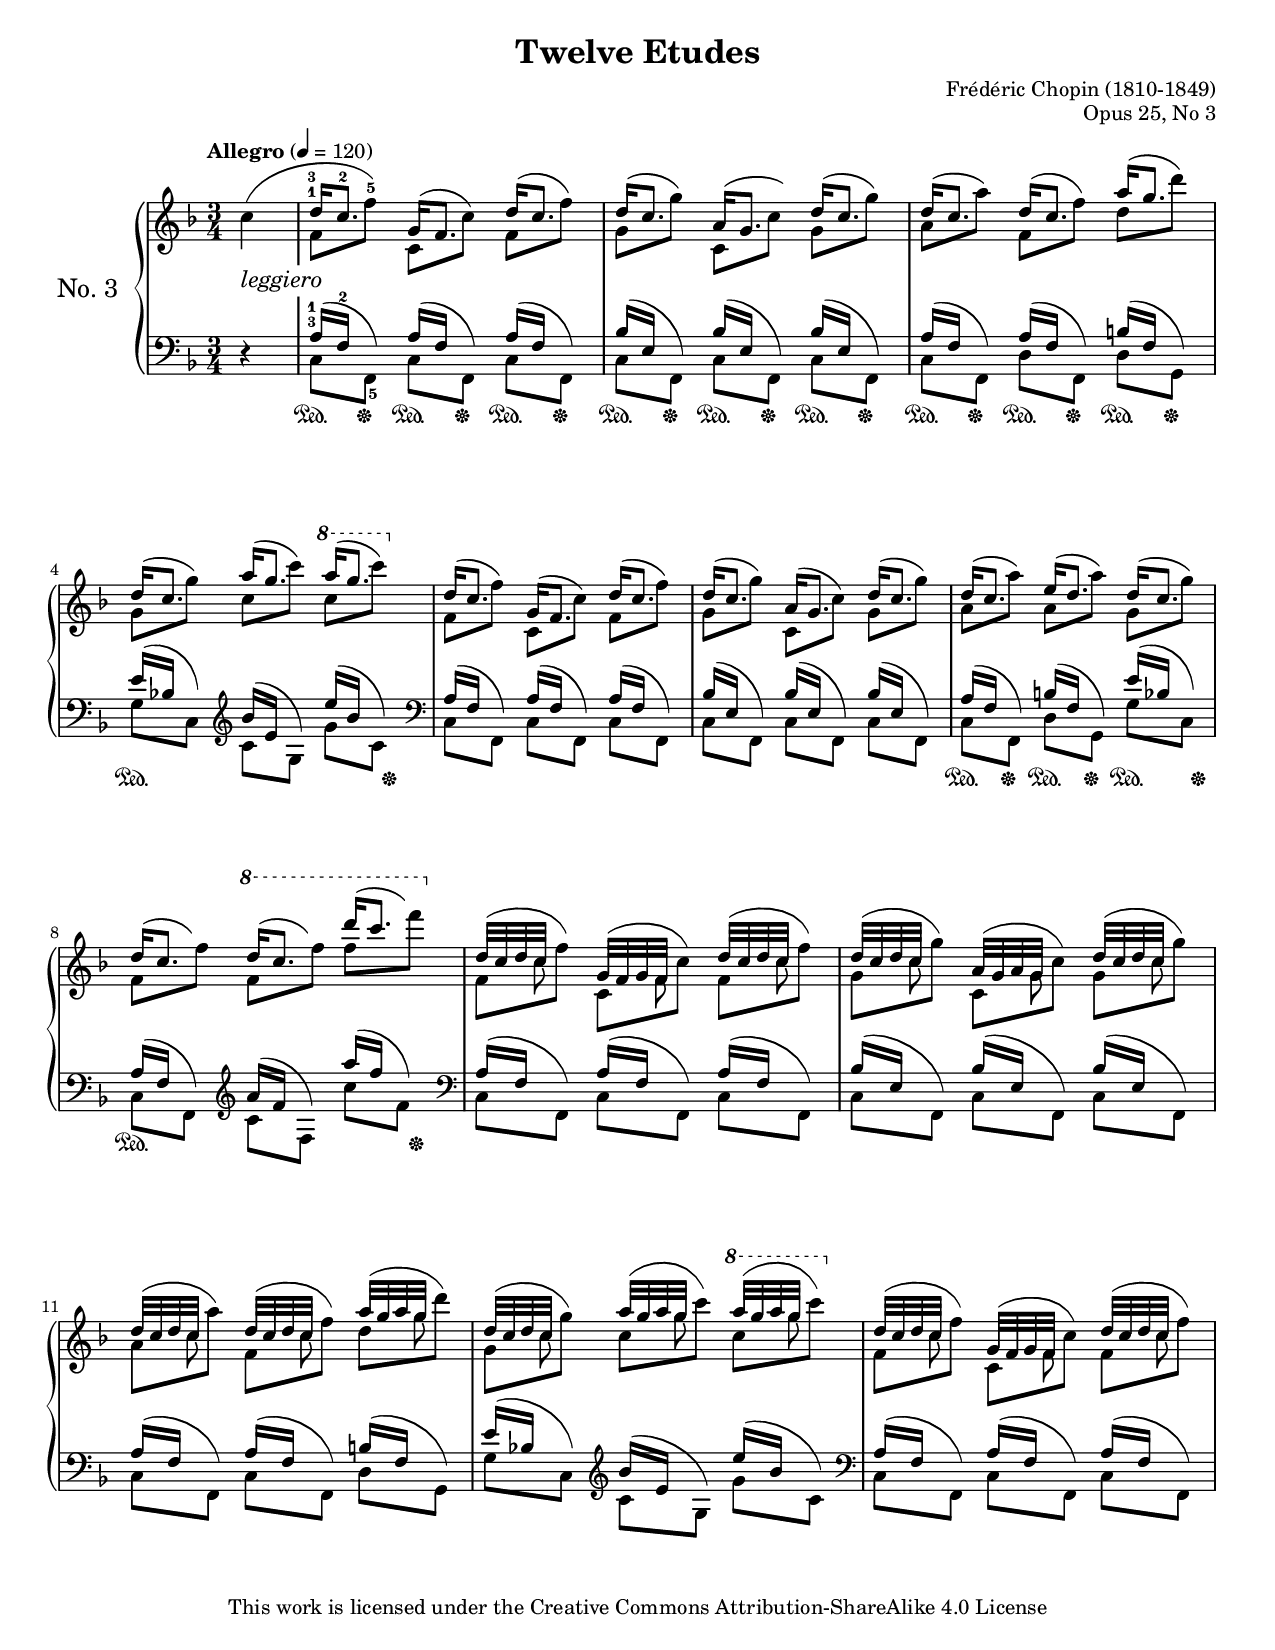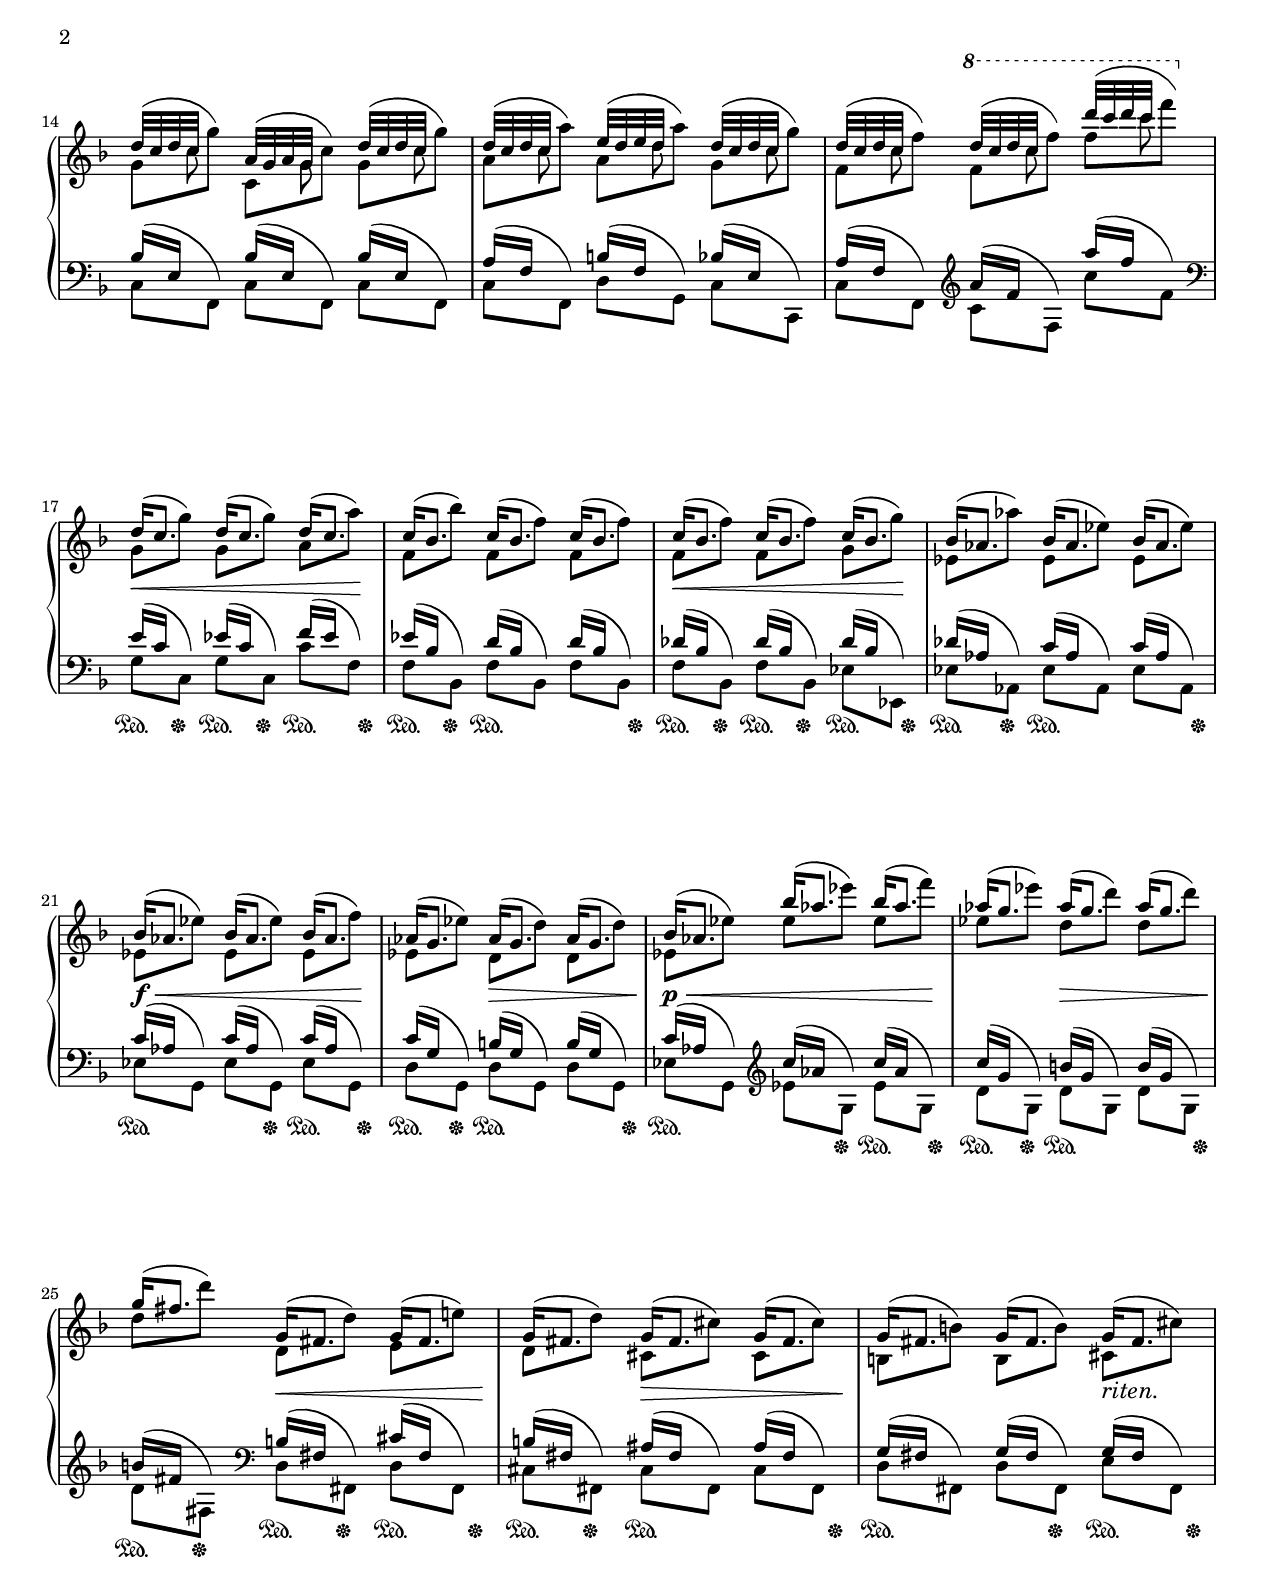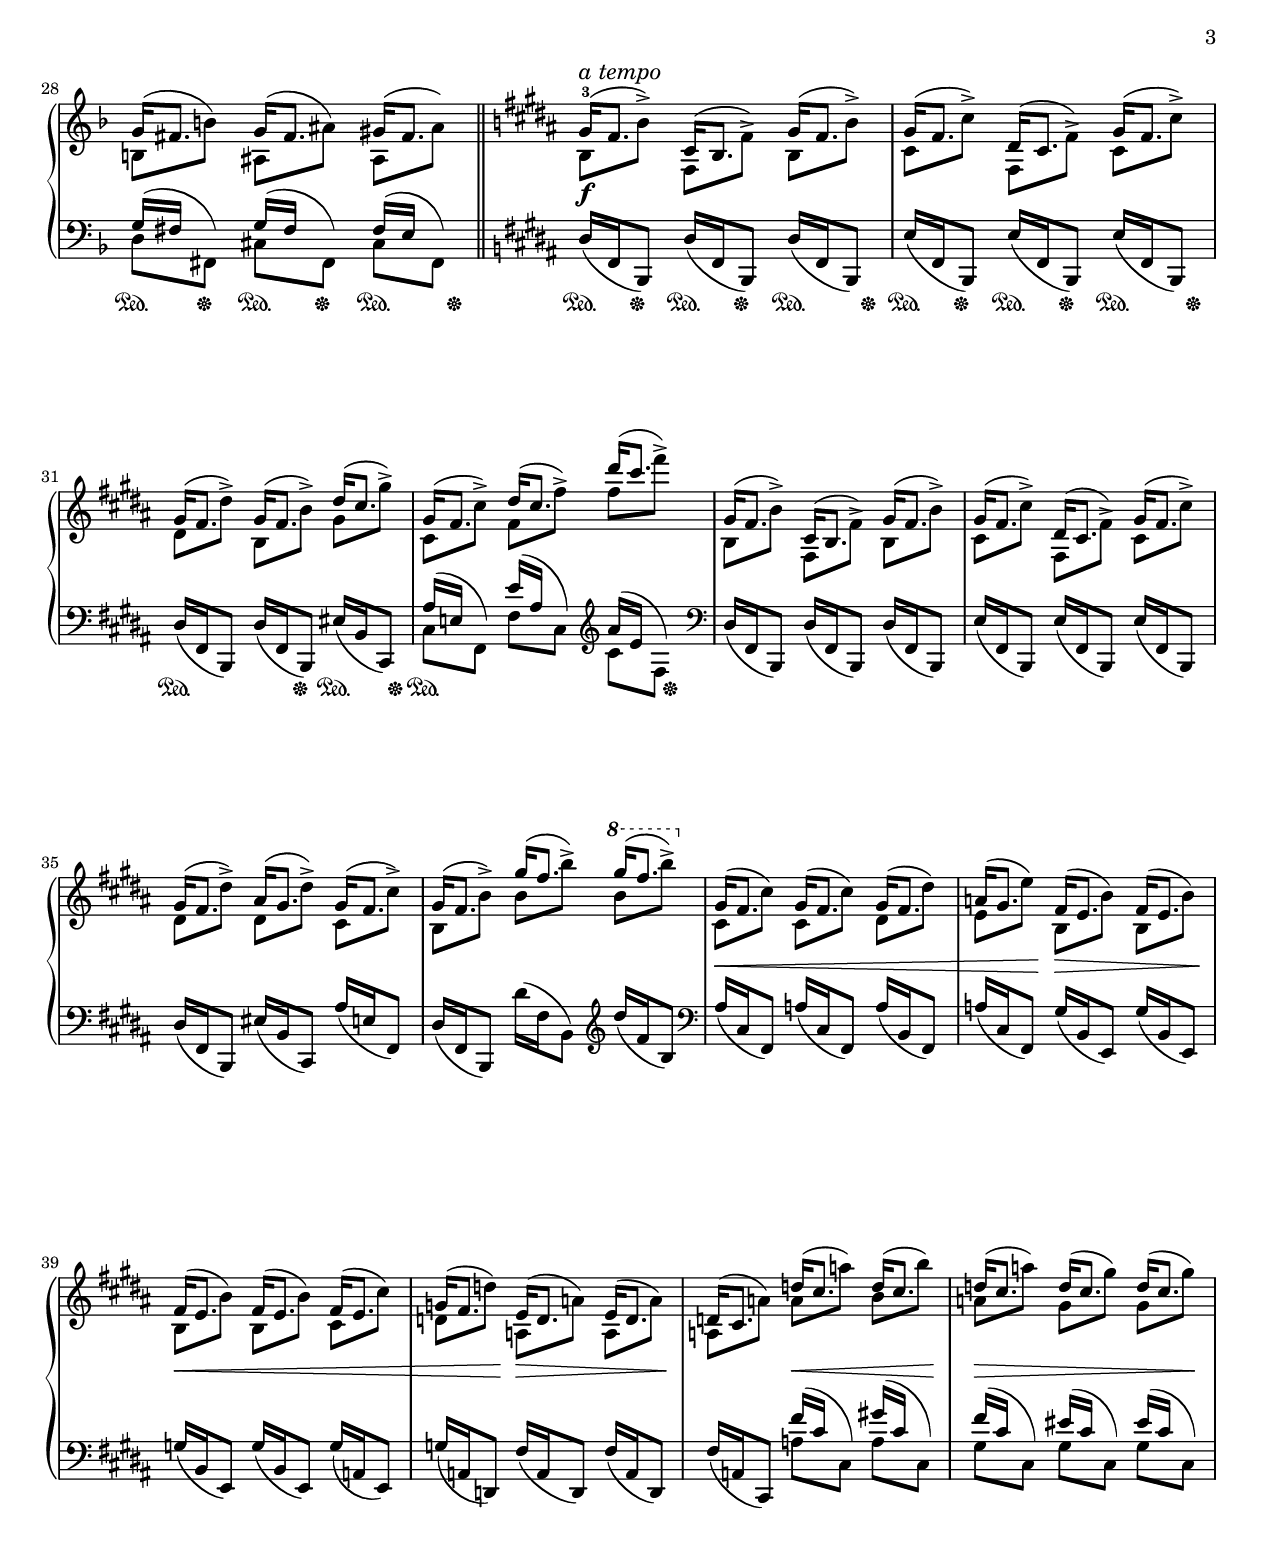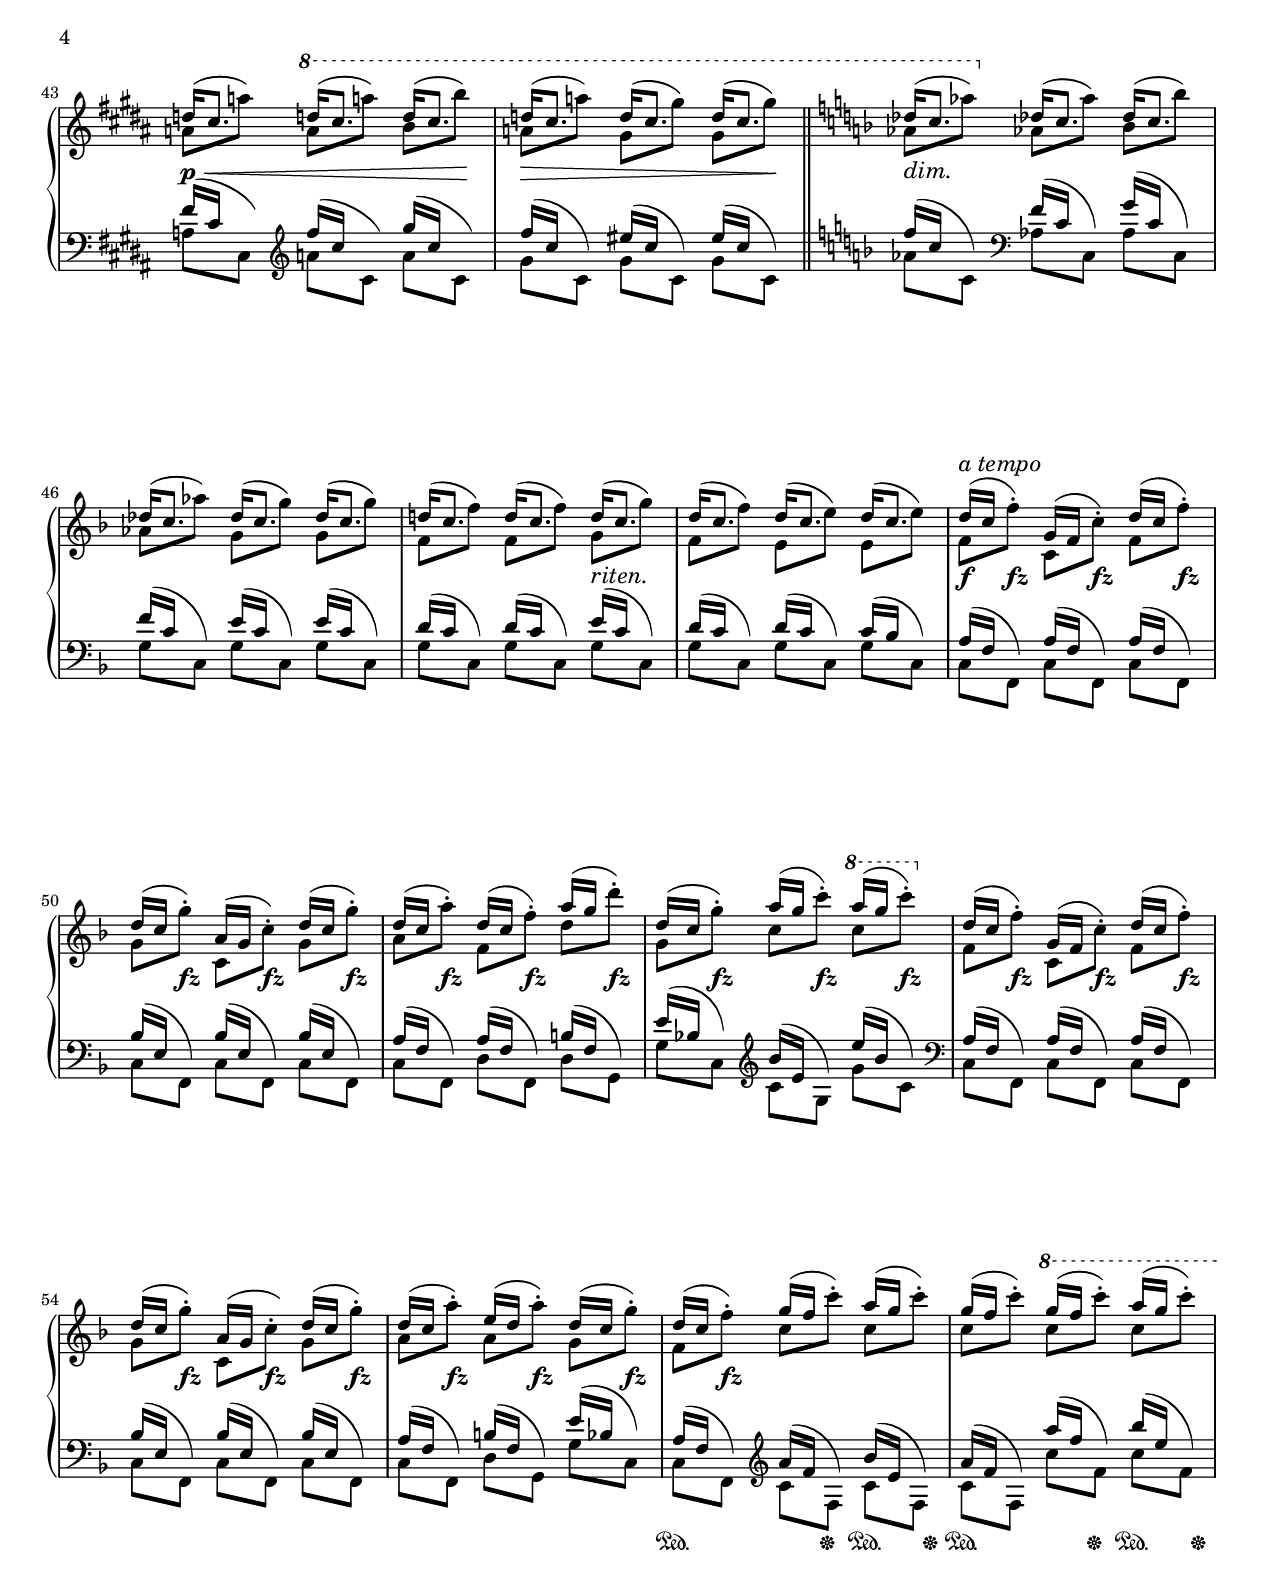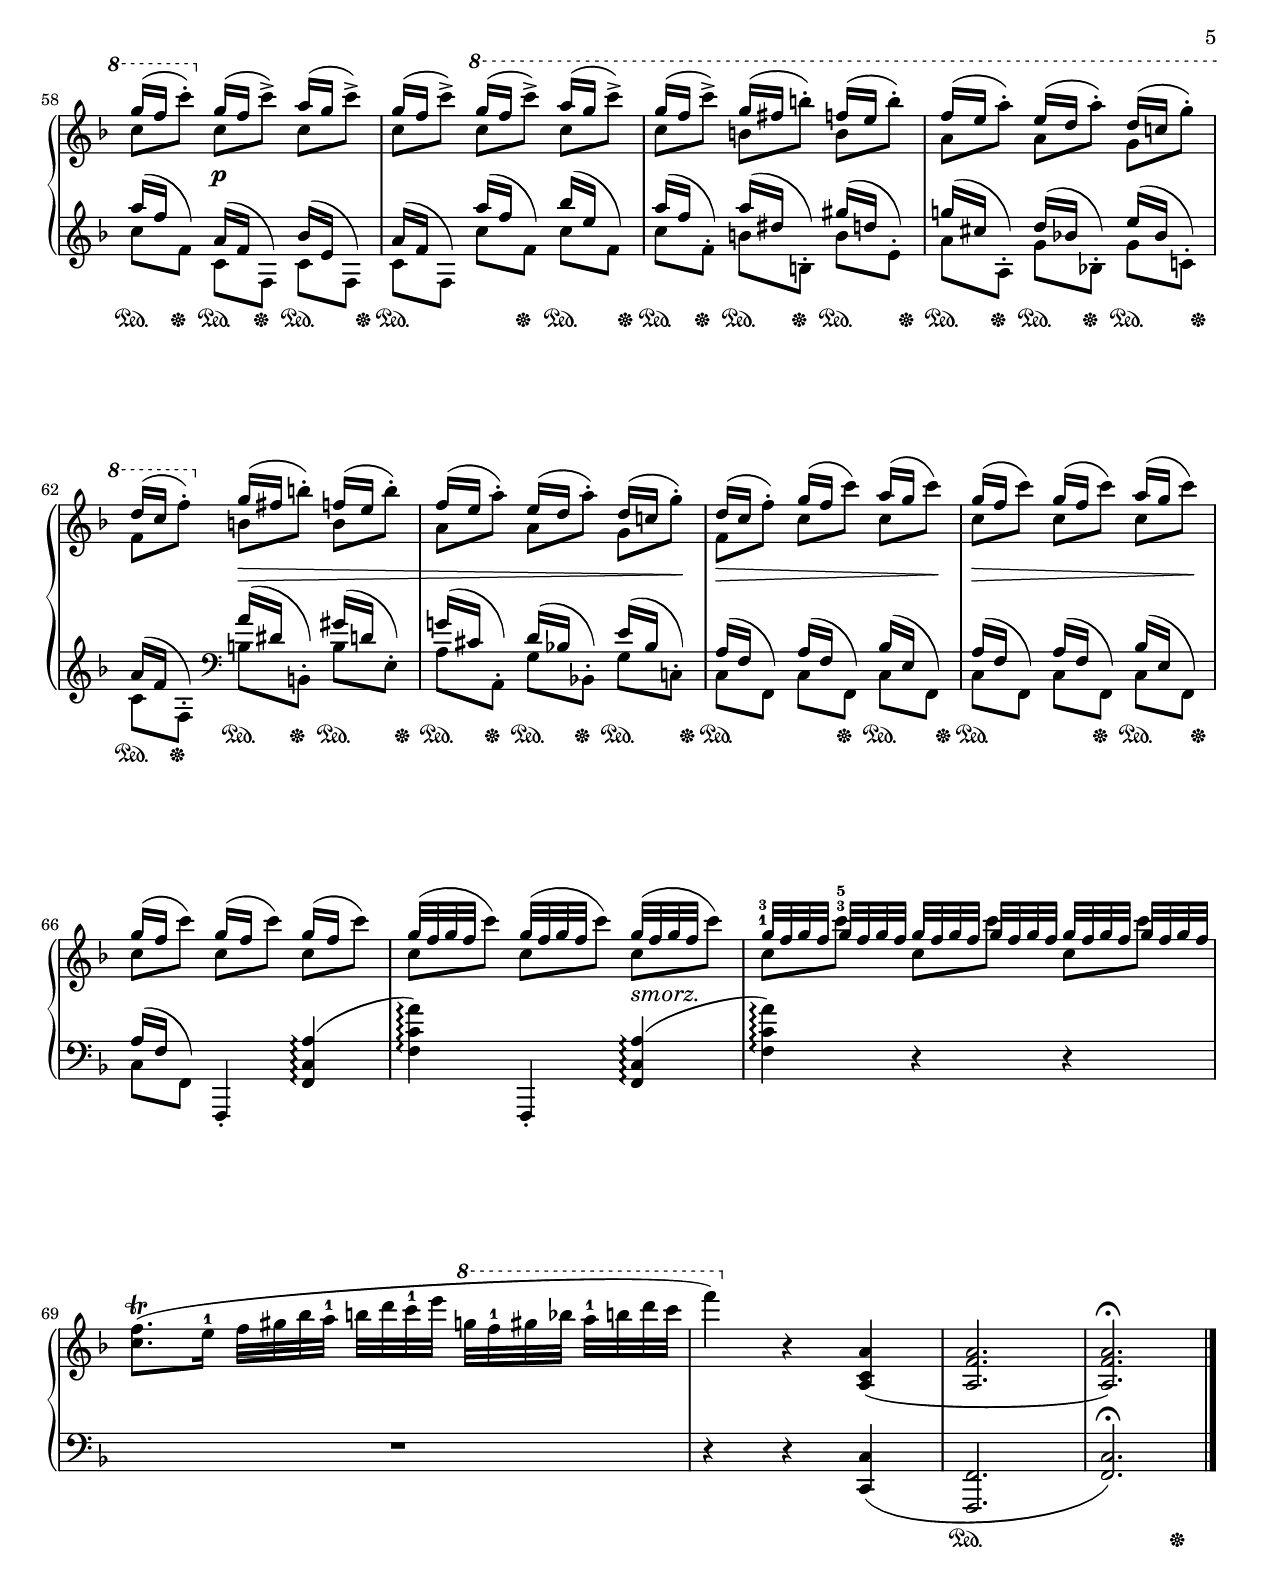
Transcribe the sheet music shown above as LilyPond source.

\version "2.24.0"
\language "english"

\include "includes/header-paper.ily"
%...+....1....+....2....+....3....+....4....+....5....+....6....+....7....+....
\version "2.24.0"

\include "global-variables.ily"

%%% Positions and shapes %%%

moveFingerA = {
   \temporary \override Fingering.X-offset = 0.25
   \temporary \override Fingering.add-stem-support = ##f
}
revertFingerA = \undo \moveFingerA

moveFingerB = {
   \temporary \override Fingering.X-offset = -0.5
   \temporary \override Fingering.add-stem-support = ##f
}
revertFingerB = \undo \moveFingerB

moveOttavaA = 
  \tweak OttavaBracket.outside-staff-priority ##f
  \tweak OttavaBracket.Y-offset 9 
  \etc
  
moveAccentA = -\offset Y-offset -2.75 \etc

spa = \tweak positions #'(0 . 0) \etc
spb = \tweak positions #'(0 . 1) \etc
spc = \tweak positions #'(0 . 4) \etc
spd = \tweak positions #'(0 . 7) \etc

ssa = \shape #'((0 . 0) (0 . 1) (0 . 1) (0 . 1)) \etc
ssb = \shape #'((0 . 0) (0 . 0) (0 . 0) (-0.5 . -2)) \etc
ssc = \shape #'((0 . 0) (0 . 0) (0 . 0) (0 . -2)) \etc
ssd = \shape #'((0 . 0) (0 . 0) (0 . 0) (0 . -1.5)) \etc
sse = \shape #'((0 . 0) (0 . 0) (0 . 0) (0 . -3)) \etc
ssf = \shape #'((0 . 0) (0 . 0) (0 . 0) (0 . -0.5)) \etc
ssg = \shape #'((0 . 0) (0 . 0) (0 . 0) (0 . 0.25)) \etc
ssh = \shape #'((0 . 0) (0 . 0) (0 . 0) (0 . -1)) \etc
ssi = \shape #'((0 . 0) (0 . 0) (0 . 0) (0 . -0.25)) \etc
ssj = \shape #'((0 . 0) (0 . -1) (0 . -1) (0 . -2)) \etc
ssk = \shape #'((0 . 0) (0 . 0.25) (0 . 0.25) (0 . 0)) \etc

%%% Music %%%

global = {
  \time 3/4
  \set Timing.beamExceptions = #'()
  \set Timing.baseMoment = #(ly:make-moment 1/4)
  \set Timing.beatStructure = 1,1,1
  \key f \major
  \accidentalStyle piano
  \override Fingering.avoid-slur = #'inside
}

rightHandUpper = \relative {
  \oneVoice
  \partial 4 c''4-\ssa (
  \voiceOne
  \moveFingerB d16[-1-3 \revertFingerB c8.*1/3]-2 \ohn f8) 
    g,16-\spa ([ f8.*1/3] \ohn c'8)
    d16-\spa ([ c8.*1/3] \ohn f8) |
  d16-\spa ([ c8.*1/3] \ohn g'8)
    a,16([ g8.*1/3] \ohn c8)
    d16-\spa ([ c8.*1/3] \ohn g'8) |
  d16-\spa ([ c8.*1/3] \ohn a'8)
    d,16-\spa ([ c8.*1/3] \ohn f8)
    a16-\spa ([ g8.*1/3] \ohn d'8) |
  d,16-\spa ([ c8.*1/3] \ohn g'8)
    a16-\spa ([ g8.*1/3] \ohn c8)
    \ottava 1 a'16-\spa ([ g8.*1/3] \ohn c8) |
  \ottava 0 d,,16-\spa ([ c8.*1/3] \ohn f8)
    g,16-\spa ([ f8.*1/3] \ohn c'8)
    d16-\spa ([ c8.*1/3] \ohn f8) |
  d16-\spa ([ c8.*1/3] \ohn g'8)
    a,16-\spa ([ g8.*1/3] \ohn c8)
    d16-\spa ([ c8.*1/3] \ohn g'8) |
  d16-\spa ([ c8.*1/3] \ohn a'8) 
    e16-\spa ([ d8.*1/3] \ohn a'8)
    d,16-\spa ([ c8.*1/3] \ohn g'8) |
  d16-\spa ([ c8.*1/3] \ohn g'8)
    \ottava 1 d'16-\spa ([ c8.*1/3] \ohn g'8)
    d'16-\spa ([ c8.*1/3] \ohn g'8) |
    
  \barNumberCheck 9
  \ottava 0
  << { d,,32-\ssb ([ c d c] \ohn f8) } \\ { s16. c8*1/4 s8  } >>
    << { g32-\ssb ([ f g f] \ohn c'8) } \\ { s16. f,8*1/4 s8  } >>
    << { d'32-\ssb ([ c d c] \ohn f8) } \\ { s16. c8*1/4 s8  } >> |
  << { d32-\ssc ([ c d c] \ohn g'8) } \\ { s16. c,8*1/4 s8  } >>
    << { a32-\ssb ([ g a g] \ohn c8) } \\ { s16. g8*1/4 s8  } >>
    << { d'32-\ssc ([ c d c] \ohn g'8) } \\ { s16. c,8*1/4 s8  } >> |
  << { d32-\ssd ([ c d c] \ohn a'8) } \\ { s16. c,8*1/4 s8  } >>
    << { d32-\ssb ([ c d c] \ohn f8) } \\ { s16. c8*1/4 s8  } >>
    << { a'32-\ssd ([ g a g] \ohn d'8) } \\ { s16. g,8*1/4 s8  } >> |
  << { d32-\ssc ([ c d c] \ohn g'8) } \\ { s16. c,8*1/4 s8  } >>
    << { a'32-\sse ([ g a g] \ohn c'8) } \\ { s16. g,8*1/4 s8  } >>
    \moveOttavaA \ottava 1
    << { a'32-\sse ([ g a g] \ohn c'8) } \\ { s16. g,8*1/4 s8  } >> |
  \ottava 0
  << { d,32-\ssb ([ c d c] \ohn f8) } \\ { s16. c8*1/4 s8  } >>
    << { g32-\ssb ([ f g f] \ohn c'8) } \\ { s16. f,8*1/4 s8  } >>
    << { d'32-\ssb ([ c d c] \ohn f8) } \\ { s16. c8*1/4 s8  } >> |
  << { d32-\ssc ([ c d c] \ohn g'8) } \\ { s16. c,8*1/4 s8  } >>
    << { a32-\ssb ([ g a g] \ohn c8) } \\ { s16. g8*1/4 s8  } >>
    << { d'32-\ssc ([ c d c] \ohn g'8) } \\ { s16. c,8*1/4 s8  } >> |
  << { d32-\ssd ([ c d c] \ohn a'8) } \\ { s16. c,8*1/4 s8  } >>
    << { e32-\ssd ([ d e d] \ohn a'8) } \\ { s16. d,8*1/4 s8  } >>
    << { d32-\ssc ([ c d c] \ohn g'8) } \\ { s16. c,8*1/4 s8  } >> |
  << { d32-\ssb ([ c d c] \ohn f8) } \\ { s16. c8*1/4 s8  } >>
    \ottava 1
    << { d'32-\ssb ([ c d c] \ohn f8) } \\ { s16. c8*1/4 s8  } >>
    << { d'32-\ssc ([ c d c] \ohn f8) } \\ { s16. c8*1/4 s8  } >> |
    
  \barNumberCheck 17
  \ottava 0 d,,16-\spa ([ c8.*1/3] \ohn g'8)
    d16-\spa ([ c8.*1/3] \ohn g'8)
    d16-\spa ([ c8.*1/3] \ohn a'8) |
  c,16([ bf8.*1/3] \ohn bf'8)
    c,16-\spa ([ bf8.*1/3] \ohn f'8)
    c16-\spa ([ bf8.*1/3] \ohn f'8) |
  c16-\spa ([ bf8.*1/3] \ohn f'8)
    c16-\spa ([ bf8.*1/3] \ohn f'8)
    c16-\spa ([ bf8.*1/3] \ohn g'8) |
  bf,16([ af8.*1/3] \ohn af'8) 
    bf,16-\spa ([ af8.*1/3] \ohn ef'8) 
    bf16-\spa ([ af8.*1/3] \ohn ef'8) |
  bf16-\spa ([ af8.*1/3] \ohn ef'8)
    bf16-\spa ([ af8.*1/3] \ohn ef'8)
    bf16-\spa ([ af8.*1/3] \ohn f'8) |
  af,16-\spa ([ g8.*1/3] \ohn ef'8)
    af,16-\spa ([ g8.*1/3] \ohn d'8)
    af16-\spa ([ g8.*1/3] \ohn d'8) |
  bf16-\spa ([ af8.*1/3] \ohn ef'8)
    bf'16-\spa ([ af8.*1/3] \ohn ef'8)
    bf16-\spa ([ af8.*1/3] \ohn f'8) |
  af,16([ g8.*1/3] \ohn ef'8)
    af,16-\spa ([ g8.*1/3] \ohn d'8)
    af16-\spa ([ g8.*1/3] \ohn d'8) |
    
  \barNumberCheck 25
  g,16-\spa ([ fs8.*1/3] \ohn d'8)
    g,,16-\spa ([ fs8.*1/3] \ohn d'8)
    g,16-\spa ([ fs8.*1/3] \ohn e'8) |
  g,16-\spa ([ fs8.*1/3] \ohn d'8)
    g,16-\spa ([ fs8.*1/3] \ohn cs'8)
    g16-\spa ([ fs8.*1/3] \ohn cs'8) |
  g16-\spa ([ fs8.*1/3] \ohn b8)
    g16-\spa ([ fs8.*1/3] \ohn b8)
    g16-\spa ([ fs8.*1/3] \ohn cs'8) |
  g16-\spa ([ fs8.*1/3] \ohn b8)
    g16-\spa ([ fs8.*1/3] \ohn as8)
    gs16([ fs8.*1/3] \ohn as8) |
  \bar "||"
  \key b \major
  gs16([-3^\aTempo fs8.*1/3] \ohn b8)
    cs,16([ b8.*1/3] \ohn fs'8)
    gs16([ fs8.*1/3] \ohn b8) |
  gs16-\ssg ([ fs8.*1/3] \ohn cs'8)
    ds,16-\spb ([ cs8.*1/3] \ohn fs8)
    gs16-\ssg ([ fs8.*1/3] \ohn cs'8) |
  gs16([ fs8.*1/3] \ohn ds'8)
    gs,16([ fs8.*1/3] \ohn b8)
    ds16([ cs8.*1/3] \ohn gs'8) |
  gs,16-\ssg ([ fs8.*1/3] \ohn cs'8)
    ds16-\spc ([ cs8.*1/3] \ohn fs8)
    ds'16-\ssf ([ cs8.*1/3] \ohn fs8) |
    
  \barNumberCheck 33
  gs,,16([ fs8.*1/3] \ohn b8)
    cs,16([ b8.*1/3] \ohn fs'8)
    gs16([ fs8.*1/3] \ohn b8) |
  gs16-\ssg ([ fs8.*1/3] \ohn cs'8)
    ds,16-\spb ([ cs8.*1/3] \ohn fs8)
    gs16-\ssg ([ fs8.*1/3] \ohn cs'8) |
  gs16([ fs8.*1/3] \ohn ds'8)
    as16-\ssf ([ gs8.*1/3] \ohn ds'8)
    gs,16([ fs8.*1/3] \ohn cs'8) |
  gs16([ fs8.*1/3] \ohn b8)
    gs'16-\ssf ([ fs8.*1/3] \ohn b8)
    \ottava 1 gs'16-\ssf ([ fs8.*1/3] \ohn b8) |
  \ottava 0 gs,,16-\spa ([ fs8.*1/3] \ohn cs'8) 
    gs16-\spa ([ fs8.*1/3] \ohn cs'8) 
    gs16-\spa ([ fs8.*1/3] \ohn ds'8) |
  a16-\spa ([ gs8.*1/3] \ohn e'8)
    fs,16-\spa ([ e8.*1/3] \ohn b'8)
    fs16-\spa ([ e8.*1/3] \ohn b'8) |
  fs16-\spa ([ e8.*1/3] \ohn b'8)
    fs16-\spa ([ e8.*1/3] \ohn b'8)
    fs16-\spa ([ e8.*1/3] \ohn cs'8) |
  g16-\spa ([ fs8.*1/3] \ohn d'8)
    e,16-\spa ([ d8.*1/3] \ohn a'8)
    e16-\spa ([ d8.*1/3] \ohn a'8) |
    
  \barNumberCheck 41
  d,16-\spa ([ cs8.*1/3] \ohn a'8)
    d16([ cs8.*1/3] \ohn a'8)
    d,16([ cs8.*1/3] \ohn b'8) |
  d,16([ cs8.*1/3] \ohn a'8)
    d,16-\spa ([ cs8.*1/3] \ohn gs'8)
    d16-\spa ([ cs8.*1/3] \ohn gs'8) |
  d16([ cs8.*1/3] \ohn a'8)
    \ottava 1 d16([ cs8.*1/3] \ohn a'8)
    d,16([ cs8.*1/3] \ohn b'8) |
  d,16([ cs8.*1/3] \ohn a'8)
    d,16-\spa ([ cs8.*1/3] \ohn gs'8)
    d16-\spa ([ cs8.*1/3] \ohn gs'8) |
  \bar "||"
  \key f \major
  df16([ c8.*1/3] \ohn af'8) 
    \ottava 0 df,,16-\spa ([ c8.*1/3] \ohn af'8)
    df,16([ c8.*1/3] \ohn bf'8) |
  df,16([ c8.*1/3] \ohn af'8)
    df,16-\spa ([ c8.*1/3] \ohn g'8)
    df16-\spa ([ c8.*1/3] \ohn g'8) |
  d16-\spa ([ c8.*1/3] \ohn f8)
    d16-\spa ([ c8.*1/3] \ohn f8)
    d16-\spa ([ c8.*1/3] \ohn g'8) |
  d16-\spa ([ c8.*1/3] \ohn f8)
    d16-\spa ([ c8.*1/3] \ohn e8)
    d16-\spa ([ c8.*1/3] \ohn e8) |
    
  \barNumberCheck 49
  d16-\ssh ([^\aTempo c] \ohn f8)  
    g,16-\ssh ([ f] \ohn c'8)  
    d16-\ssh ([ c] \ohn f8) |
  d16-\ssi ([ c] \ohn g'8)  
    a,16-\ssj ([ g] \ohn c'8)  
    d,16-\ssi ([ c] \ohn g'8) |
  d16([ c] \ohn a'8)  
    d,16-\ssh ([ c] \ohn f8)  
    a16-\ssi ([ g] \ohn d'8) |
  d,16-\ssi ([ c] \ohn g'8)  
    a16-\ssh ([ g] \ohn c8) 
    \ottava 1 a'16-\ssh([ g] \ohn c8) |
  \ottava 0 d,,16-\ssh([ c] \ohn f8)  
    g,16-\ssh ([ f] \ohn c'8)  
    d16-\ssh([ c] \ohn f8) |
  d16-\ssi ([ c] \ohn g'8)  
    a,16-\ssi ([ g] \ohn c8)  
    d16-\ssi ([ c] \ohn g'8) |
  d16([ c] \ohn a'8)  
    e16-\ssi ([ d] \ohn a'8)  
    d,16-\ssi ([ c] \ohn g'8) |
  d16-\ssf ([ c] \ohn f8)  
    g16-\ssi ([ f] \ohn c'8)  
    a16-\ssf ([ g] \ohn c8) |
  
  \barNumberCheck 57
  g16-\ssi ([ f] \ohn c'8)  
    \ottava 1 g'16-\ssi ([ f] \ohn c'8)  
    a16-\ssf ([ g] \ohn c8) |
  g16-\ssi ([ f] \ohn c'8)  
    \ottava 0 g,16-\ssi ([ f] \ohn c'8)  
    a16-\ssi ([ g] \ohn c8) |
  g16([ f] \ohn c'8)  
    \ottava 1 g'16([ f] \ohn c'8)  
    a16-\ssi ([ g] \ohn c8) |
  g16([ f] \ohn c'8)  
    g16-\ssf ([ fs] \ohn b8)  
    f16-\ssi ([ e] \ohn b'8) |
  f16-\ssf ([ e] \ohn a8)  
    e16-\ssi ([ d] \ohn a'8)  
    d,16-\ssi ([ c] \ohn g'8) |
  d16-\ssf ([ c] \ohn f8)  
    \ottava 0 g,16-\ssf ([ fs] \ohn b8)  
    f16-\ssf ([ e] \ohn b'8) |
  f16-\ssh ([ e] \ohn a8)  
    e16-\ssf ([ d] \ohn a'8)  
    d,16-\ssf ([ c] \ohn g'8) |
  d16-\ssf ([ c] \ohn f8)  
    g16-\ssh ([ f] \ohn c'8)  
    a16-\ssd ([ g] \ohn c8) |
  
  \barNumberCheck 65
  g16-\ssh ([ f] \ohn c'8)  
    g16-\ssh ([ f] \ohn c'8)  
    a16-\ssd ([ g] \ohn c8) |
  g16-\ssh ([ f] \ohn c'8)  
    g16-\ssh ([ f] \ohn c'8)  
    g16-\ssh ([ f] \ohn c'8) |
  g32-\ssc ([ f g f] \ohn c'8)  
    g32-\ssc ([ f g f] \ohn c'8)  
    g32-\ssc ([ f g f] \ohn c'8) |
  \moveFingerB g32[-1-3 \revertFingerB f g f]  g[ f g f]  g[ f g f]  g[ f g f]
    g[ f g f]  g[ f g f] |
  \oneVoice
  <c f>8.-\ssk (\trill e16-1  f32[ gs bf a-1]  b[ d c-1 e] \ottava 1
    g[ f-1 gs bf]  a-1[ b d c] |
  f4) \ottava 0 r <a,,,, c a'>( |
  <a f' a>2. |
  q2.)\fermata |
  \bar "|."
}

rightHandLower = \relative {
  \voiceTwo
  \partial 4 s4
  f'8 f'^5 c, c' f, f' |
  g,8 g' c,, c' g g' |
  a,8 a' f, f' d d' |
  g,,8 g' c, c' c c' |
  f,,,8 f' c, c' f, f' |
  g,8 g' c,, c' g g' |
  a,8 a' a, a' g, g' |
  f,8 f' f f' f f' |
  
  \barNumberCheck 9
  f,,,8 f' c, c' f, f' |
  g,8 g' c,, c' g g' |
  a,8 a' f, f' d d' |
  g,,8 g' c, c' c c' |
  f,,,8 f' c, c' f, f' |
  g,8 g' c,, c' g g' |
  a,8 a' a, a' g, g' |
  f,8 f' f f' f f' |
  
  \barNumberCheck 17
  g,,,8 g' g, g' a, a' |
  f,8 bf' f, f' f, f' |
  f,8 f' f, f' g, g' |
  ef,8 af' ef, ef' ef, ef' |
  ef,8 ef' ef, ef' ef, f' |
  ef,8 ef' d, d' d, d' |
  ef,8 ef' ef ef' ef, f' |
  ef,8 ef' d, d' d, d' |
  
  \barNumberCheck 25
  d,8 d' d,, d' e, e' |
  d,8 d' cs, cs' cs, cs' |
  b,8 b' b, b' cs, cs' |
  b,8 b' as, as' as, as' |
  \bar "||"
  \override Script.outside-staff-priority = ##f
  b,8 b'^> fs, fs'-\moveAccentA ^> b, b'^> |
  cs,8 cs'^> fs,, fs'-\moveAccentA ^> cs cs'^> |
  ds,8 ds'^> b, b'^> gs gs'^> |
  cs,,8 cs'^> fs, fs'^> fs fs'^> |
  
  \barNumberCheck 33
  b,,,8 b'^> fs, fs'-\moveAccentA ^> b, b'^> |
  cs,8 cs'^> fs,, fs'-\moveAccentA ^> cs cs'^> |
  ds,8 ds'^> ds, ds'^> cs, cs'^> |
  b,8 b'^> b b'^> b b'^> |
  \revert Script.outside-staff-priority
  cs,,,8 cs' cs, cs' ds, ds' |
  e,8 e' b, b' b, b' |
  b,8 b' b, b' cs, cs' |
  d,8 d' a, a' a, a' |
  
  \barNumberCheck 41
  a,8 a' a a' b, b' |
  a,8 a' gs, gs' gs, gs' |
  a,8 a' a a' b, b' |
  a,8 a' gs, gs' gs, gs' |
  af,8 af' af,, af' bf, bf' |
  af,8 af' g, g' g, g' |
  f,8 f' f, f' g, g' |
  f,8 f' e, e' e, e' |
  
  \barNumberCheck 49
  f,8 f'^. c, c'^. f, f'^. |
  g,8 g'^. c,, c'^. g g'^. |
  a,8 a'^. f, f'^. d d'^. |
  g,,8 g'^. c, c'^. c c'^. |
  f,,,8 f'^. c, c'^. f, f'^. |
  g,8 g'^. c,, c'^. g g'^. |
  a,8 a'^. a, a'^. g, g'^. |
  f,8 f'^. c c'^. c, c'^. |
  
  \barNumberCheck 57
  c,8 c'^. c c'^. c, c'^. |
  c,8 c'^. c,, c'^> c, c'^> |
  c,8 c'^> c c'^> c, c'^> |
  c,8 c'^> b, b'^. b, b'^. |
  a,8 a'^. a, a'^. g, g'^. |
  f,8 f'^. b,, b'^. b, b'^. |
  a,8 a'^. a, a'^. g, g'^. |
  f,8 f'^. c c' c, c' |
  
  \barNumberCheck 65
  c,8 c' c, c' c, c' |
  c,8 c' c, c' c, c' |
  c,8 c' c, c' c, c' |
  c,8 c'^3^5 c, c' c, c' |
}

rightHand = <<
  \clef treble
  \global
  \tempo "Allegro" 4 = 120
  \new Voice \rightHandUpper
  \new Voice \rightHandLower
>>

leftHandUpper = \relative {
  \oneVoice
  \partial 4 r4
  \voiceThree
  \moveFingerB a16-3-1-\ssb ([ \revertFingerB f-2] \ohn f,8) 
    a'16-\ssb ([ f] \ohn f,8) 
    a'16-\ssb ([ f] \ohn f,8) |
  bf'16-\ssb ([ e,] \ohn f,8)
    bf'16-\ssb ([ e,] \ohn f,8)
    bf'16-\ssb ([ e,] \ohn f,8) |
  a'16-\ssb ([ f] \ohn f,8) 
    a'16-\ssb ([ f] \ohn f,8)
    b'16-\ssb ([ f] \ohn g,8) |
  e''16-\ssb ([ bf] \ohn c,8)
    \clef treble bf''16-\ssb ([ e,] \ohn g,8)
    e''16-\ssb ([ bf] \ohn c,8) |
  \clef bass a16-\ssb ([ f] \ohn f,8)
    a'16-\ssb ([ f] \ohn f,8)
    a'16-\ssb ([ f] \ohn f,8) |
  bf'16-\ssb ([ e,] \ohn f,8)
    bf'16-\ssb ([ e,] \ohn f,8)
    bf'16-\ssb ([ e,] \ohn f,8) |
  a'16-\ssb ([ f] \ohn f,8)
    b'16-\ssb ([ f] \ohn g,8)
    e''16-\ssb ([ bf] \ohn c,8) |
  a'16-\ssb ([ f] \ohn f,8) 
    \clef treble a''16-\ssb ([ f] \ohn f,8) 
    a''16-\ssb ([ f] \ohn f,8) |
    
  \barNumberCheck 9
  \clef bass a,16-\ssb ([ f] \ohn f,8)
    a'16-\ssb ([ f] \ohn f,8)
    a'16-\ssb ([ f] \ohn f,8) |
  bf'16-\ssb ([ e,] \ohn f,8)
    bf'16-\ssb ([ e,] \ohn f,8)
    bf'16-\ssb ([ e,] \ohn f,8) |
  a'16-\ssb ([ f] \ohn f,8)
    a'16-\ssb ([ f] \ohn f,8)
    b'16-\ssb ([ f] \ohn g,8) |
  e''16-\ssb ([ bf] \ohn c,8)
    \clef treble bf''16-\ssb ([ e,] \ohn g,8) 
    e''16-\ssb ([ bf] \ohn c,8) |
  \clef bass a16-\ssb ([ f] \ohn f,8)
    a'16-\ssb ([ f] \ohn f,8)
    a'16-\ssb ([ f] \ohn f,8) |
  bf'16-\ssb ([ e,] \ohn f,8)
    bf'16-\ssb ([ e,] \ohn f,8)
    bf'16-\ssb ([ e,] \ohn f,8) |
  a'16-\ssb ([ f] \ohn f,8)
    b'16-\ssb ([ f] \ohn g,8)
    bf'16-\ssb ([ e,] \ohn c,8) |
  a''16-\ssb ([ f] \ohn f,8)
    \clef treble a''16-\ssb ([ f] \ohn f,8)
    a''16-\ssb ([ f] \ohn f,8) |
    
  \barNumberCheck 17
  \clef bass e16-\ssb ([ c] \ohn c,8) 
    ef'16-\ssb ([ c] \ohn c,8)
    f'16-\ssb ([ ef] \ohn f,8) |
  ef'16-\ssb ([ bf] \ohn bf,8)
    d'16-\ssb ([ bf] \ohn bf,8)
    d'16-\ssb ([ bf] \ohn bf,8) |
  df'16-\ssb ([ bf] \ohn bf,8)
    df'16-\ssb ([ bf] \ohn bf,8)
    df'16-\ssb ([ bf] \ohn ef,,8) |
  df''16-\ssb ([ af] \ohn af,8) 
    c'16-\ssb ([ af] \ohn af,8)
    c'16-\ssb ([ af] \ohn af,8) |
  c'16-\ssb ([ af] \ohn g,8)
    c'16-\ssb ([ af] \ohn g,8)
    c'16-\ssb ([ af] \ohn g,8) |
  c'16-\ssb ([ g] \ohn g,8) 
    b'16-\ssb ([ g] \ohn g,8)
    b'16-\ssb ([ g] \ohn g,8) |
  c'16-\ssb ([ af] \ohn g,8)
    \clef treble c''16-\ssb ([ af] \ohn g,8)
    c'16-\ssb ([ af] \ohn g,8) |
  c'16-\ssb ([ g] \ohn g,8)
    b'16-\ssb ([ g] \ohn g,8)
    b'16-\ssb ([ g] \ohn g,8) |
    
  \barNumberCheck 25
  b'16-\ssb ([ fs] \ohn fs,8)
    \clef bass b16-\ssb ([ fs] \ohn fs,8)
    cs''16-\ssb ([ fs,] \ohn fs,8) |
  b'16-\ssb ([ fs] \ohn fs,8)
    as'16-\ssb ([ fs] \ohn fs,8)
    as'16-\ssb ([ fs] \ohn fs,8) |
  g'16-\ssb ([ fs] \ohn fs,8)
    g'16-\ssb ([ fs] \ohn fs,8)
    g'16-\ssb ([ fs] \ohn fs,8) |
  g'16-\ssb ([ fs] \ohn fs,8)
    g'16-\ssb ([ fs] \ohn fs,8)
    fs'16-\ssb ([ e] \ohn fs,8) |
  \key b \major
  \oneVoice
  ds'16( fs, b,8)  ds'16( fs, b,8)  ds'16( fs, b,8) |
  e'16( fs, b,8)  e'16( fs, b,8)  e'16( fs, b,8) |
  ds'16( fs, b,8)  ds'16( fs, b,8)  es'16( b cs,8) |
  \voiceThree
  as''16-\ssb ([ e] \ohn fs,8)  
    e''16-\ssb ([ as,] \ohn cs,8)  
    \clef treble as''16-\ssb ([ e] \ohn fs,8) |
    
  \barNumberCheck 33
  \clef bass
  \oneVoice
  ds16( fs, b,8)  ds'16( fs, b,8)  ds'16( fs, b,8) |
  e'16( fs, b,8)  e'16( fs, b,8)  e'16( fs, b,8) |
  ds'16( fs, b,8)  es'16( b cs,8)  as''16( e fs,8) |
  ds'16( fs, b,8)  ds''16( fs, b,8)  \clef treble ds''16( fs, b,8)
  \clef bass as16( cs, fs,8)  a'16( cs, fs,8)  a'16( b, fs8) |
  a'16( cs, fs,8)  gs'16( b, e,8)  gs'16( b, e,8) |
  g'16( b, e,8)  g'16( b, e,8)  g'16( a, e8) |
  g'16( a, d,8)  fs'16( a, d,8)  fs'16( a, d,8) |
  
  \barNumberCheck 41
  fs'16( a, cs,8) 
    \voiceThree
    fs''16-\ssb ([ cs] \ohn cs,8) 
    gs''16-\ssb ([ cs,] \ohn cs,8) |
  fs'16-\ssb ([ cs] \ohn cs,8)
    es'16-\ssb ([ cs] \ohn cs,8)
    es'16-\ssb ([ cs] \ohn cs,8) |
  fs'16([ cs] \ohn cs,8)
    \clef treble fs''16([ cs] \ohn cs,8)
    gs''16([ cs,] \ohn cs,8) |
  fs'16-\ssb ([ cs] \ohn cs,8) 
    es'16-\ssb ([ cs] \ohn cs,8)
    es'16-\ssb ([ cs] \ohn cs,8) |
  \key f \major 
  f'16-\ssb ([ c] \ohn c,8)
    \clef bass f16-\ssb ([ c] \ohn c,8)
    g''16-\ssb ([ c,] \ohn c,8) |
  f'16-\ssb ([ c] \ohn c,8)
    e'16-\ssb ([ c] \ohn c,8)
    e'16-\ssb ([ c] \ohn c,8) |
  d'16-\ssb ([ c] \ohn c,8) 
    d'16-\ssb ([ c] \ohn c,8)
    e'16-\ssb ([ c] \ohn c,8) |
  d'16-\ssb ([ c] \ohn c,8)
    d'16-\ssb ([ c] \ohn c,8)
    c'16-\ssb ([ bf] \ohn c,8) |
    
  \barNumberCheck 49
  a'16-\ssb ([ f] \ohn f,8)
    a'16-\ssb ([ f] \ohn f,8)
    a'16-\ssb ([ f] \ohn f,8) |
  bf'16-\ssb ([ e,] \ohn f,8)
    bf'16-\ssb ([ e,] \ohn f,8)
    bf'16-\ssb ([ e,] \ohn f,8) |
  a'16-\ssb ([ f] \ohn f,8)
    a'16-\ssb ([ f] \ohn f,8)
    b'16-\ssb ([ f] \ohn g,8) |
  e''16-\ssb ([ bf] \ohn c,8)
    \clef treble bf''16-\ssb ([ e,] \ohn g,8)
    e''16-\ssb ([ bf] \ohn c,8) |
  \clef bass a16-\ssb ([ f] \ohn f,8)
    a'16-\ssb ([ f] \ohn f,8)
    a'16-\ssb ([ f] \ohn f,8) |
  bf'16-\ssb ([ e,] \ohn f,8)
    bf'16-\ssb ([ e,] \ohn f,8)
    bf'16-\ssb ([ e,] \ohn f,8) |
  a'16-\ssb ([ f] \ohn f,8)
    b'16-\ssb ([ f] \ohn g,8)
    e''16-\ssb ([ bf] \ohn c,8) |
  a'16-\ssb ([ f] \ohn f,8)  
    \clef treble a''16-\ssb ([ f] \ohn f,8) 
    bf'16-\ssb ([ e,] \ohn f,8) |
    
  \barNumberCheck 57
  a'16-\ssb ([ f] \ohn f,8)
    a''16-\ssb ([ f] \ohn f,8)
    bf'16-\ssb ([ e,] \ohn f,8) |
  a'16-\ssb ([ f] \ohn f,8)
    a16-\ssb ([ f] \ohn f,8)
    bf'16-\ssb ([ e,] \ohn f,8) |
  a'16-\ssb ([ f] \ohn f,8)
    a''16-\ssb ([ f] \ohn f,8)
    bf'16-\ssb ([ e,] \ohn f,8) |
  a'16-\ssb ([ f] \ohn f,8)
    a'16-\ssb ([ ds,] \ohn b,8)
    gs''16-\ssb ([ d] \ohn e,8) |
  g'16-\ssb ([ cs,] \ohn a,8)
    d'16-\ssb ([ bf] \ohn bf,8)
    e'16-\ssb ([ bf] \ohn c,8) |
  a'16-\ssb ([ f] \ohn f,8)
    \clef bass a'16-\ssb ([ ds,] \ohn b,8)
    gs''16-\ssb ([ d] \ohn e,8) |
  g'16-\ssb ([ cs,] \ohn a,8)
    d'16-\ssb ([ bf] \ohn bf,8)
    e'16-\ssb ([ bf] \ohn c,8) |
  a'16-\ssb ([ f] \ohn f,8)
    a'16-\ssb ([ f] \ohn f,8)
    bf'16-\ssb ([ e,] \ohn f,8) |
    
  \barNumberCheck 65
  a'16-\ssb ([ f] \ohn f,8)
    a'16-\ssb ([ f] \ohn f,8)
    bf'16-\ssb ([ e,] \ohn f,8) |
  a'16-\ssb ([ f] \ohn f,8) \oneVoice f,4-. <f' c' a'>(\arpeggio |
  <f' c' a'>4)\arpeggio f,,-. <f' c' a'>(\arpeggio |
  <f' c' a'>4)\arpeggio r r |
  R2. |
  r4 r <c, c'>( |
  <f, f'>2. |
  <f' c'>2.)\fermata |
}

leftHandLower = \relative {
  \voiceFour
  \partial 4 s4
  c8 \moveFingerA f,-5 \revertFingerA c' f, c' f, |
  c'8 f, c' f, c' f, |
  c'8 f, d' f, d' g, |
  g'8 c, c' g g' c, |
  c, f, c' f, c' f, |
  c'8 f, c' f, c' f, |
  c'8 f, d' g, g' c, |
  c8 f, c'' f, c'' f, |
  
  \barNumberCheck 9
  c,8 f, c' f, c' f, |
  c'8 f, c' f, c' f, |
  c'8 f, c' f, d' g, |
  g'8 c, c' g g' c, |
  c,8 f, c' f, c' f, |
  c'8 f, c' f, c' f, |
  c'8 f, d' g, c c, |
  c'8 f, c'' f, c'' f, | 
  
  \barNumberCheck 17
  g,8 c, g' c, c' f, |
  f8 bf, f' bf, f' bf, |
  f'8 bf, f' bf, ef ef, |
  ef'8 af, ef' af, ef' af, |
  ef'8 g, ef' g, ef' g, |
  d'8 g, d' g, d' g, |
  ef'8 g, ef'' g, ef' g, |
  d'8 g, d' g, d' g, |
  
  \barNumberCheck 25
  d'8 fs, d fs, d' fs, |
  cs'8 fs, cs' fs, cs' fs, |
  d'8 fs, d' fs, e' fs, |
  d'8 fs, cs' fs, cs' fs, |
  s2. * 3 |
  cs'8 fs, fs' cs cs' fs, |
  
  \barNumberCheck 33
  s2. * 8 |
  
  \barNumberCheck 41
  s4 a8 cs, a' cs, |
  gs'8 cs, gs' cs, gs' cs, |
  a'8 cs, a'' cs, a' cs, |
  gs'8 cs, gs' cs, gs' cs, |
  af'8 c, af c, af' c, |
  \repeat unfold 3 { g'8 c, g' c, g' c, | }
  
  \barNumberCheck 49
  c8 f, c' f, c' f, |
  c'8 f, c' f, c' f, |
  c'8 f, d' f, d' g, |
  g'8 c, c' g g' c, |
  c,8 f, c' f, c' f, |
  c'8 f, c' f, c' f, |
  c'8 f, d' g, g' c, |
  c8 f, c'' f, c' f, |
  
  \barNumberCheck 57
  c'8 f, c'' f, c' f, |
  c'8 f, c f, c' f, |
  c'8 f, c'' f, c' f, |
  c'8 f,^. b b,^. b' e,^. |
  a8 a,^. g' bf,^. g' c,^. |
  c8 f,^. b b,^. b' e,^. |
  a8 a,^. g' bf,^. g' c,^. |
  c8 f, c' f, c' f, |
  
  \barNumberCheck 65
  c'8 f, c' f, c' f, |
  c'8 f, s2 |
}

leftHand = <<
  \clef bass
  \global
  \new Voice \leftHandUpper
  \new Voice \leftHandLower
>>

dynamics = {
  \override TextScript.Y-offset = -0.5
  \partial 4 \tag layout { s4^\leggiero } \tag midi { s4\p }
  s2. * 8 |
  
  \barNumberCheck 9
  s2. * 8 |
  
  \barNumberCheck 17
  s2\< s8 s\! |
  s2. |
  s2\< s8 s\! |
  s2. |
  s2\f\< s8 s\! |
  s4 s4..\> s16\! |
  s2\p\< s8 s\! |
  s4 s4..\> s16\! |
  
  \barNumberCheck 25
  s4 s4..\< s16\! |
  s4 s4..\> s16\! |
  s2 s4^\riten |
  s2. |
  s2.\f |
  s2. * 3 |
  
  \barNumberCheck 33
  s2. * 4 |
  s2.\< |
  s8. s16\! s4..\> s16\! |
  s2.\< |
  s8. s16\! s4..\> s16\! |
  
  \barNumberCheck 41
  s8. s16\! s4..\< s16\! |
  s2\> s8 s\! |
  s2\p\< s8 s\! |
  s2\> s8 s\! |
  s2.^\dimMarkup |
  s2. |
  s2 s4^\riten |
  s2. |
  
  \barNumberCheck 49
  s8\f s\fz s s\fz s s\fz |
  \repeat unfold 6 { s8 s\fz s s\fz s s\fz | }
  s8 s\fz s2 |
  
  \barNumberCheck 57
  s2. |
  s4 s2\p |
  s2. * 3 |
  s4 s2\> |
  s2 s8 s\! |
  s2\> s8 s\! |
  
  \barNumberCheck 65
  s2\> s8 s\! |
  s2. |
  s2 s4^\smorz |
}

pedal = {
  \partial 4 s4
  \repeat unfold 3 { s8\sd s\su s\sd s\su s\sd s\su | }
  s2\sd s8. s16\su |
  s2. * 2 |
  s8\sd s\su s\sd s\su s8.\sd s16\su |
  s2\sd s8. s16\su |
  
  \barNumberCheck 9
  s2. * 8 |
  
  \barNumberCheck 17
  s8\sd s\su s\sd s\su s8.\sd s16\su |
  s8\sd s\su s4..\sd s16\su |
  s8\sd s\su s\sd s\su s8.\sd s16\su |
  s8\sd s\su s4..\sd s16\su |
  \override SustainPedal.Y-offset = 2
  s4.\sd s8\su s8.\sd s16\su |
  s8\sd s\su s4..\sd s16\su |
  s4.\sd \revert SustainPedal.Y-offset s8\su s8.\sd s16\su |
  s8\sd s\su s4..\sd s16\su |
  
  \barNumberCheck 25
  s8\sd s\su \override SustainPedal.Y-offset = 2 s\sd s\su s8.\sd s16\su |
  s8\sd s\su s4..\sd s16\su |
  s4.\sd s8\su s8.\sd s16\su |
  \revert SustainPedal.Y-offset
  \repeat unfold 3 { s8\sd s\su s\sd s\su s8.\sd s16\su | }
  s4.\sd s8\su s8.\sd s16\su |
  s2\sd s8. s16\su |
  
  \barNumberCheck 33
  s2. * 8 |
  
  \barNumberCheck 41
  s2. * 8 |
  
  \barNumberCheck 49
  s2. * 7 |
  s4.\sd s8\su s8.\sd s16\su |
  
  \barNumberCheck 57
  s4.\sd s8\su s8.\sd s16\su |
  s8\sd s\su s\sd s\su s8.\sd s16\su |
  s4.\sd s8\su s8.\sd s16\su |
  s8\sd s\su s\sd s\su s8.\sd s16\su |
  s8\sd s\su s\sd s\su s8.\sd s16\su |
  s8\sd s\su \override SustainPedal.Y-offset = 2 s\sd s\su s8.\sd s16\su |
  s8\sd s\su s\sd s\su s8.\sd s16\su |
  s4.\sd s8\su s8.\sd s16\su |
  
  \barNumberCheck 65
  s4.\sd s8\su s8.\sd s16\su |
  \revert SustainPedal.Y-offset
  s2. * 5 |
  s2.\sd |
  s2 s4\su |
}

forceBreaks = {
  \partial 4 s4\noBreak
  s2.\noBreak s2.\noBreak s2.\break
  s2.\noBreak s2.\noBreak s2.\noBreak s2.\break
  s2.\noBreak s2.\noBreak s2.\break
  s2.\noBreak s2.\noBreak s2.\pageBreak
  \barNumberCheck 14
  s2.\noBreak s2.\noBreak s2.\break
  s2.\noBreak s2.\noBreak s2.\noBreak s2.\break
  s2.\noBreak s2.\noBreak s2.\noBreak s2.\break
  s2.\noBreak s2.\noBreak s2.\break
  \barNumberCheck 28
  s2.\noBreak s2.\noBreak s2.\break
  \repeat unfold 3 { s2.\noBreak s2.\noBreak s2.\noBreak s2.\break } \pageBreak
  \barNumberCheck 43
  s2.\noBreak s2.\noBreak s2.\break
  \repeat unfold 3 { s2.\noBreak s2.\noBreak s2.\noBreak s2.\break } \pageBreak
  \barNumberCheck 58
  s2.\noBreak s2.\noBreak s2.\noBreak s2.\break
  s2.\noBreak s2.\noBreak s2.\noBreak s2.\break
  s2.\noBreak s2.\noBreak s2.\break
  s2.\noBreak s2.\noBreak s2.\noBreak s2.\pageBreak
}

etudeThreeMusic = \score {
  \header {
    opus = "Opus 25, No 3"
  }
  \keepWithTag layout
  \new PianoStaff \with { instrumentName = \markup \huge "No. 3" } <<
    \new Staff = "upper" \rightHand
    \new Dynamics \dynamics
    \new Staff = "lower" \leftHand
    \new Dynamics \pedal
    \new Devnull \forceBreaks
  >>
}

etudeThreeMidi = \book {
  \bookOutputName "etude-op25-no3"
  \score { 
    \keepWithTag midi
    <<
      \new Staff = "upper" << \rightHand \dynamics \pedal >>
      \new Staff = "lower" << \leftHand \dynamics \pedal >>
    >>
    \midi {}
  }
}


\etudeThreeMusic
\etudeThreeMidi
